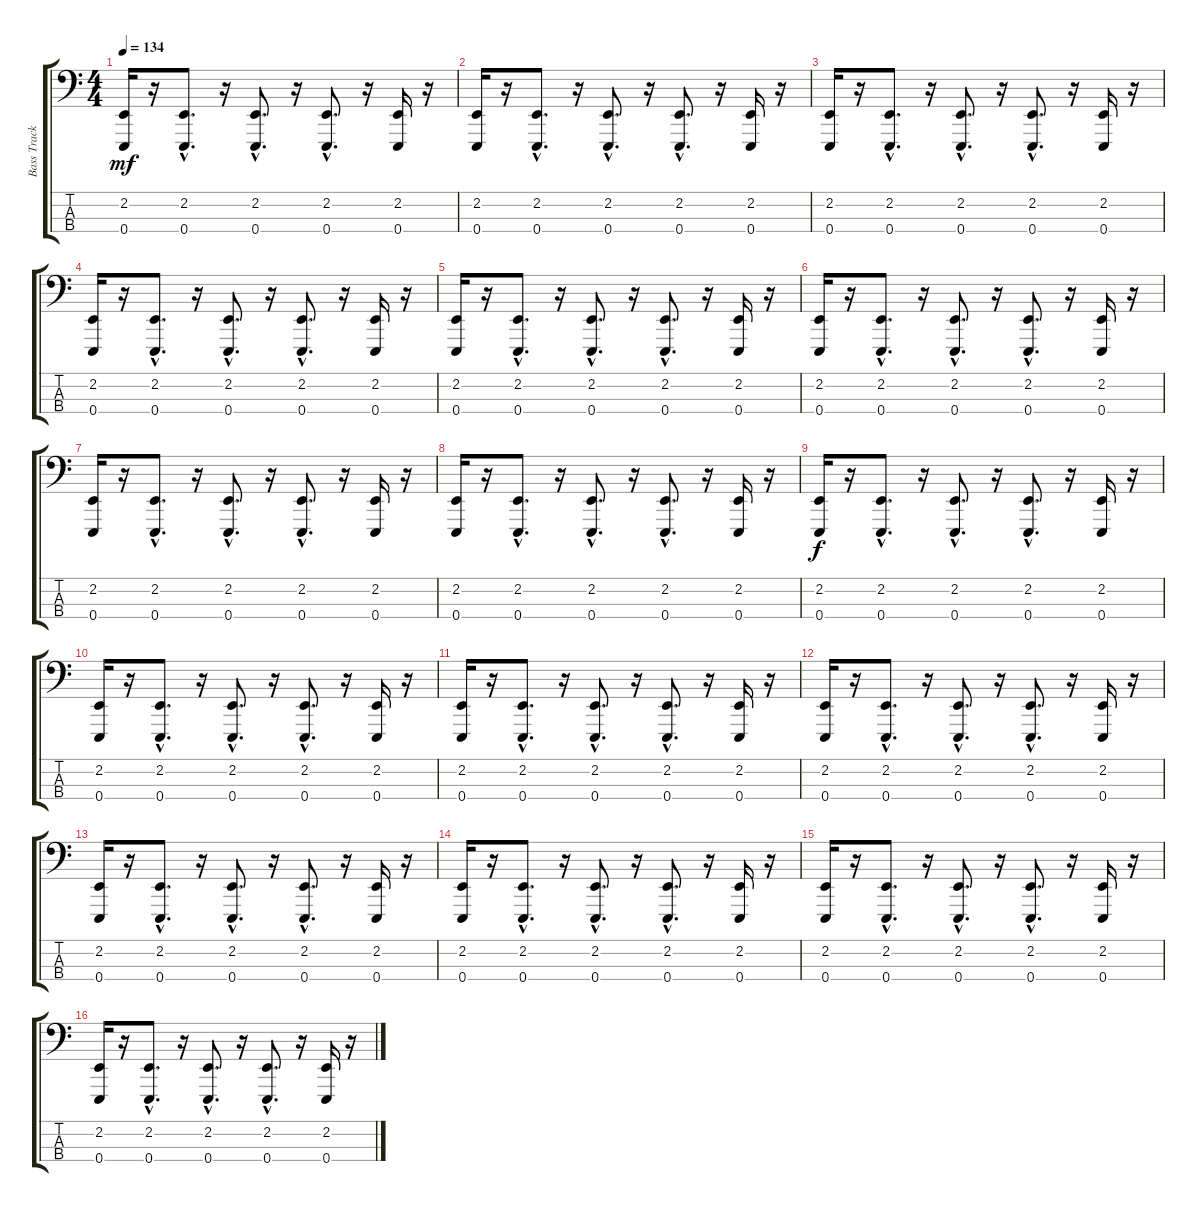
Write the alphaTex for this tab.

\track ("Bass Track" "Bass Track") {instrument lead2sawtooth}
\staff {score tabs}
\tuning (G2 D2 A1 E1) {hide}
\ts (4 4)
\tempo 134
\clef f4
\ks c
(2.2 0.4).16{dy mf} r.16 (2.2{hac} 0.4{hac}).8{d} r.16 (2.2{hac} 0.4{hac}).8{d} r.16 (2.2{hac} 0.4{hac}).8{d} r.16 (2.2 0.4).16 r.16 |
(2.2 0.4).16 r.16 (2.2{hac} 0.4{hac}).8{d} r.16 (2.2{hac} 0.4{hac}).8{d} r.16 (2.2{hac} 0.4{hac}).8{d} r.16 (2.2 0.4).16 r.16 |
(2.2 0.4).16 r.16 (2.2{hac} 0.4{hac}).8{d} r.16 (2.2{hac} 0.4{hac}).8{d} r.16 (2.2{hac} 0.4{hac}).8{d} r.16 (2.2 0.4).16 r.16 |
(2.2 0.4).16 r.16 (2.2{hac} 0.4{hac}).8{d} r.16 (2.2{hac} 0.4{hac}).8{d} r.16 (2.2{hac} 0.4{hac}).8{d} r.16 (2.2 0.4).16 r.16 |
(2.2 0.4).16 r.16 (2.2{hac} 0.4{hac}).8{d} r.16 (2.2{hac} 0.4{hac}).8{d} r.16 (2.2{hac} 0.4{hac}).8{d} r.16 (2.2 0.4).16 r.16 |
(2.2 0.4).16 r.16 (2.2{hac} 0.4{hac}).8{d} r.16 (2.2{hac} 0.4{hac}).8{d} r.16 (2.2{hac} 0.4{hac}).8{d} r.16 (2.2 0.4).16 r.16 |
(2.2 0.4).16 r.16 (2.2{hac} 0.4{hac}).8{d} r.16 (2.2{hac} 0.4{hac}).8{d} r.16 (2.2{hac} 0.4{hac}).8{d} r.16 (2.2 0.4).16 r.16 |
(2.2 0.4).16 r.16 (2.2{hac} 0.4{hac}).8{d} r.16 (2.2{hac} 0.4{hac}).8{d} r.16 (2.2{hac} 0.4{hac}).8{d} r.16 (2.2 0.4).16 r.16 |
(2.2 0.4).16{dy f} r.16 (2.2{hac} 0.4{hac}).8{d} r.16 (2.2{hac} 0.4{hac}).8{d} r.16 (2.2{hac} 0.4{hac}).8{d} r.16 (2.2 0.4).16 r.16 |
(2.2 0.4).16 r.16 (2.2{hac} 0.4{hac}).8{d} r.16 (2.2{hac} 0.4{hac}).8{d} r.16 (2.2{hac} 0.4{hac}).8{d} r.16 (2.2 0.4).16 r.16 |
(2.2 0.4).16 r.16 (2.2{hac} 0.4{hac}).8{d} r.16 (2.2{hac} 0.4{hac}).8{d} r.16 (2.2{hac} 0.4{hac}).8{d} r.16 (2.2 0.4).16 r.16 |
(2.2 0.4).16 r.16 (2.2{hac} 0.4{hac}).8{d} r.16 (2.2{hac} 0.4{hac}).8{d} r.16 (2.2{hac} 0.4{hac}).8{d} r.16 (2.2 0.4).16 r.16 |
(2.2 0.4).16 r.16 (2.2{hac} 0.4{hac}).8{d} r.16 (2.2{hac} 0.4{hac}).8{d} r.16 (2.2{hac} 0.4{hac}).8{d} r.16 (2.2 0.4).16 r.16 |
(2.2 0.4).16 r.16 (2.2{hac} 0.4{hac}).8{d} r.16 (2.2{hac} 0.4{hac}).8{d} r.16 (2.2{hac} 0.4{hac}).8{d} r.16 (2.2 0.4).16 r.16 |
(2.2 0.4).16 r.16 (2.2{hac} 0.4{hac}).8{d} r.16 (2.2{hac} 0.4{hac}).8{d} r.16 (2.2{hac} 0.4{hac}).8{d} r.16 (2.2 0.4).16 r.16 |
(2.2 0.4).16 r.16 (2.2{hac} 0.4{hac}).8{d} r.16 (2.2{hac} 0.4{hac}).8{d} r.16 (2.2{hac} 0.4{hac}).8{d} r.16 (2.2 0.4).16 r.16
